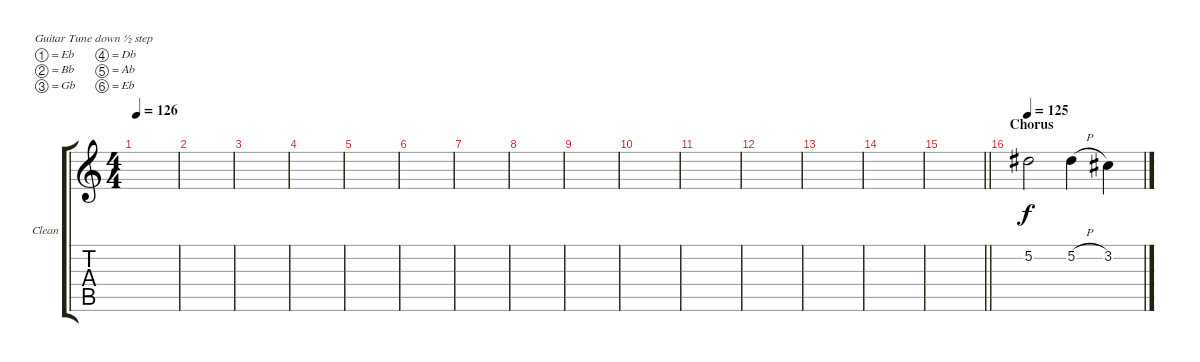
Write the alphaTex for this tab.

\defaultSystemsLayout 4
\bracketExtendMode groupsimilarinstruments
\firstSystemTrackNameOrientation horizontal
\otherSystemsTrackNameOrientation horizontal
\chordDiagramsInScore
\track ("Clean" "Clean") {instrument electricguitarclean}
\staff {score tabs}
\tuning (Eb4 Bb3 Gb3 Db3 Ab2 Eb2)
\ts (4 4)
\tempo 126
\clef g2
\ks c
|
|
|
|
|
|
|
|
|
|
|
|
|
|
\barLineRight lightlight
|
\section ("" "Chorus")
\tempo 125
5.2.2 5.2{h}.4 3.2.4
